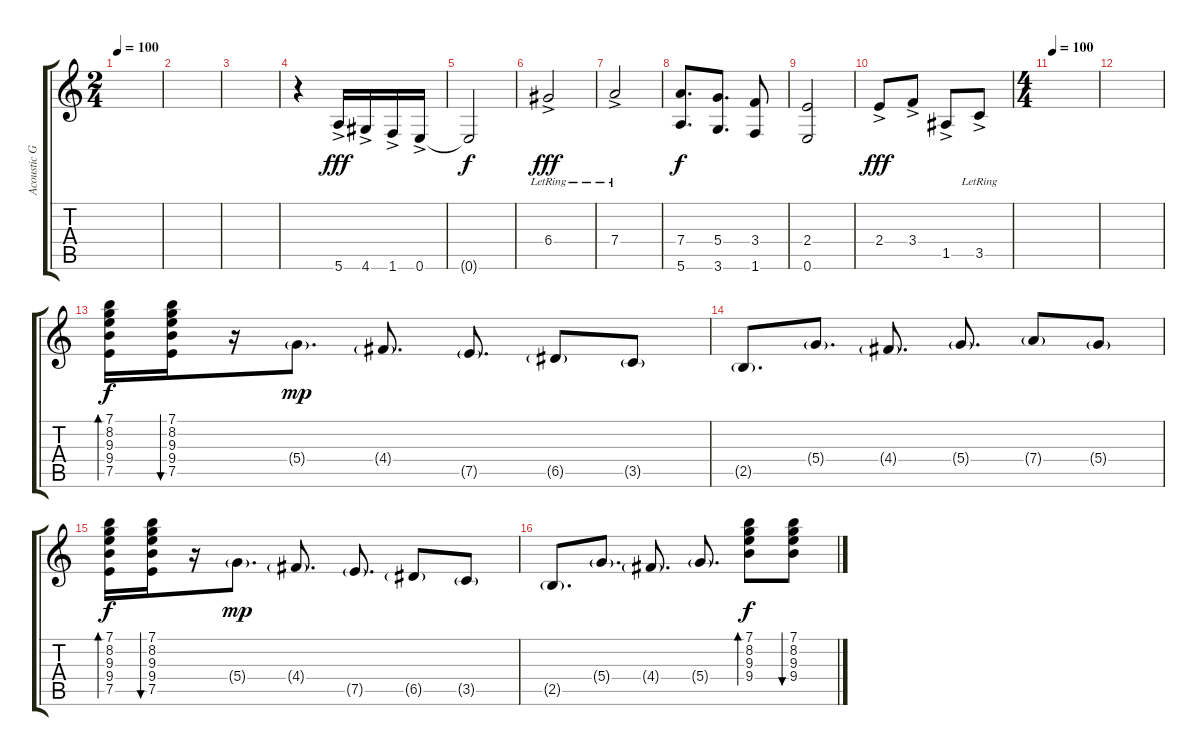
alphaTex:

\track ("Acoustic Guitar 2" "Acoustic G") {instrument acousticguitarnylon}
\staff {score tabs}
\tuning (E4 B3 G3 D3 A2 E2) {hide}
\ts (2 4)
\tempo 100
\clef g2
\ks c
|
|
|
r.4 5.6{ac}.16{dy fff} 4.6{ac}.16 1.6{ac}.16 0.6{ac}.16 |
0.6{t}.2{dy f} |
6.4{ac lr}.2{dy fff} |
7.4{ac lr}.2 |
(7.4 5.6).8{d dy f} (5.4 3.6).8{d} (3.4 1.6).8 |
(2.4 0.6).2 |
2.4{ac}.8{dy fff} 3.4{ac}.8 1.5{ac}.8 3.5{ac lr}.8 |
\ts (4 4)
\tempo 100
|
|
(7.1 8.2 9.3 9.4 7.5).16{bd 60 dy f} (7.1 8.2 9.3 9.4 7.5).16{bu 60} r.16 5.4{g}.8{d dy mp} 4.4{g}.8{d} 7.5{g}.8{d} 6.5{g}.8 3.5{g}.8 |
2.5{g}.8{d} 5.4{g}.8{d} 4.4{g}.8{d} 5.4{g}.8{d} 7.4{g}.8 5.4{g}.8 |
(7.1 8.2 9.3 9.4 7.5).16{bd 30 dy f} (7.1 8.2 9.3 9.4 7.5).16{bu 30} r.16 5.4{g}.8{d dy mp} 4.4{g}.8{d} 7.5{g}.8{d} 6.5{g}.8 3.5{g}.8 |
2.5{g}.8{d} 5.4{g}.8{d} 4.4{g}.8{d} 5.4{g}.8{d} (7.1 8.2 9.3 9.4).8{bd 30 dy f} (7.1 8.2 9.3 9.4).8{bu 30}
